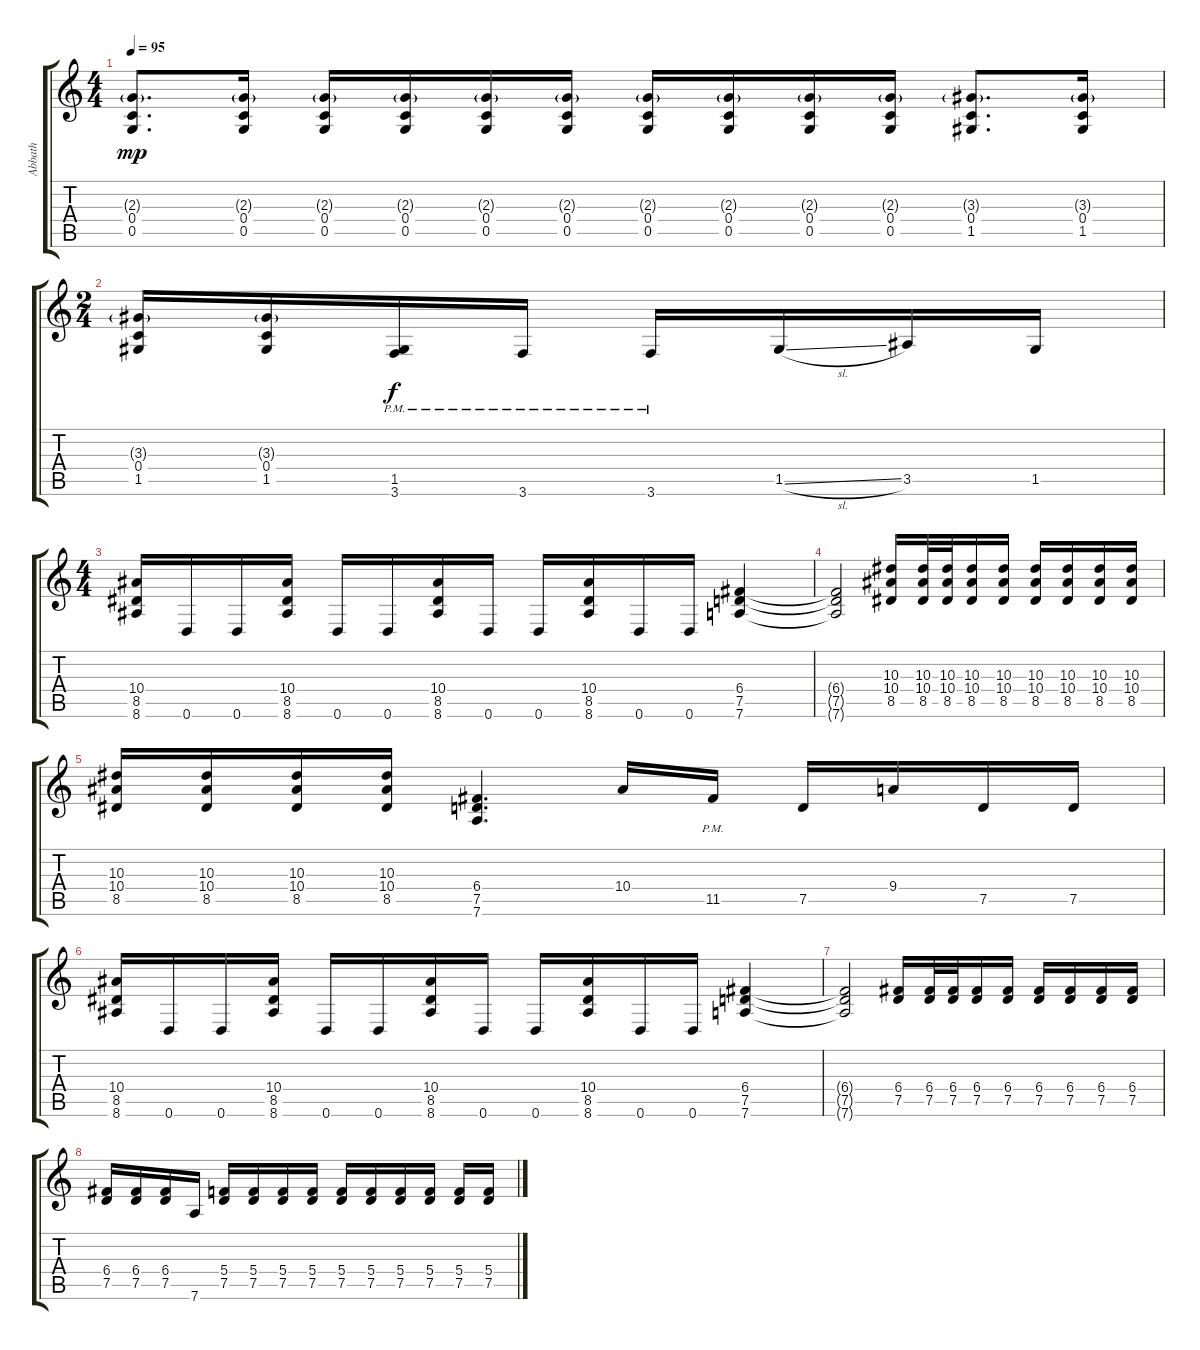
\track ("Abbath" "Abbath") {instrument distortionguitar}
\staff {score tabs}
\tuning (D4 A3 F3 C3 G2 D2) {hide}
\ts (4 4)
\tempo 95
\clef g2
\ks c
(2.3{g} 0.4 0.5).8{d dy mp} (2.3{g} 0.4 0.5).16 (2.3{g} 0.4 0.5).16 (2.3{g} 0.4 0.5).16 (2.3{g} 0.4 0.5).16 (2.3{g} 0.4 0.5).16 (2.3{g} 0.4 0.5).16 (2.3{g} 0.4 0.5).16 (2.3{g} 0.4 0.5).16 (2.3{g} 0.4 0.5).16 (3.3{g} 0.4 1.5).8{d} (3.3{g} 0.4 1.5).16 |
\ts (2 4)
(3.3{g} 0.4 1.5).16 (3.3{g} 0.4 1.5).16 (1.5{pm} 3.6{pm}).16{dy f} 3.6{pm}.16 3.6{pm}.16 1.5{sl}.16 3.5.16 1.5.16 |
\ts (4 4)
(10.4 8.5 8.6).16 0.6.16 0.6.16 (10.4 8.5 8.6).16 0.6.16 0.6.16 (10.4 8.5 8.6).16 0.6.16 0.6.16 (10.4 8.5 8.6).16 0.6.16 0.6.16 (6.4 7.5 7.6).4 |
(6.4{t} 7.5{t} 7.6{t}).2 (10.3 10.4 8.5).16 (10.3 10.4 8.5).32 (10.3 10.4 8.5).32 (10.3 10.4 8.5).16 (10.3 10.4 8.5).16 (10.3 10.4 8.5).16 (10.3 10.4 8.5).16 (10.3 10.4 8.5).16 (10.3 10.4 8.5).16 |
(10.3 10.4 8.5).16 (10.3 10.4 8.5).16 (10.3 10.4 8.5).16 (10.3 10.4 8.5).16 (6.4 7.5 7.6).4{d} 10.4.16 11.5{pm}.16 7.5.16 9.4.16 7.5.16 7.5.16 |
(10.4 8.5 8.6).16 0.6.16 0.6.16 (10.4 8.5 8.6).16 0.6.16 0.6.16 (10.4 8.5 8.6).16 0.6.16 0.6.16 (10.4 8.5 8.6).16 0.6.16 0.6.16 (6.4 7.5 7.6).4 |
(6.4{t} 7.5{t} 7.6{t}).2 (6.4 7.5).16 (6.4 7.5).32 (6.4 7.5).32 (6.4 7.5).16 (6.4 7.5).16 (6.4 7.5).16 (6.4 7.5).16 (6.4 7.5).16 (6.4 7.5).16 |
(6.4 7.5).16 (6.4 7.5).16 (6.4 7.5).16 7.6.16 (5.4 7.5).16 (5.4 7.5).16 (5.4 7.5).16 (5.4 7.5).16 (5.4 7.5).16 (5.4 7.5).16 (5.4 7.5).16 (5.4 7.5).16 (5.4 7.5).16 (5.4 7.5).16
